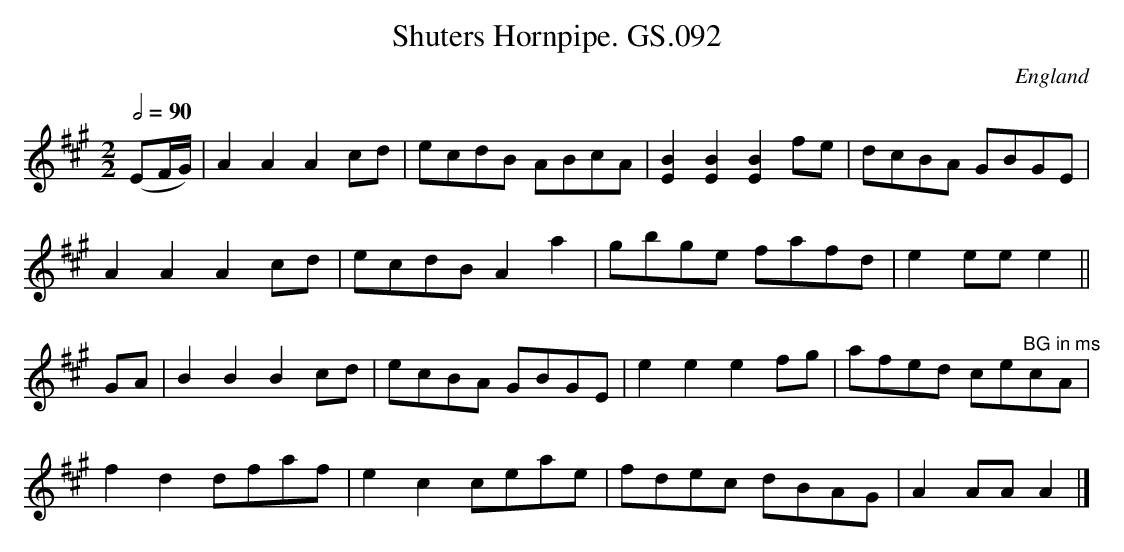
X:1
T:Shuters Hornpipe. GS.092
M:2/2
L:1/8
Q:1/2=90
O:England
K:A major
(EF/2G/2) | A2A2A2 cd | ecdB ABcA |[E2B2][E2B2][E2B2] fe |\
dcBA GBGE |!
A2A2A2 cd |ecdB A2 a2 | gbge fafd | e2 ee e2 ||!
GA | B2B2B2 cd | ecBA GBGE |\
e2e2e2 fg | afed ce"^BG in ms"cA |!
f2d2 dfaf | e2c2 ceae | fdec dBAG | A2 AA A2|]
